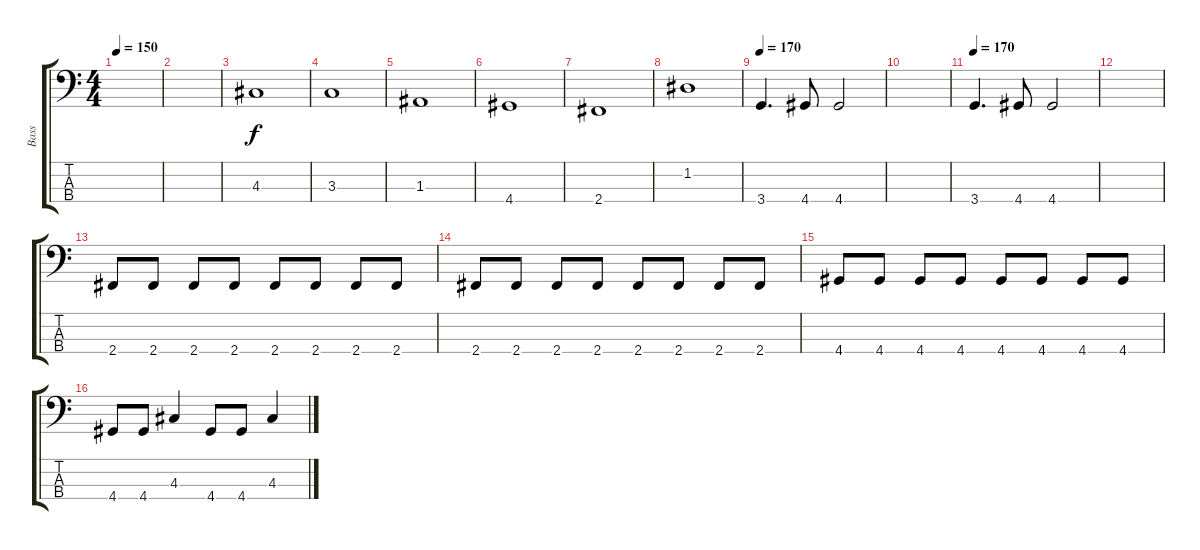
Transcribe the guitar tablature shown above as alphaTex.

\track ("Bass" "Bass") {instrument electricbassfinger}
\staff {score tabs}
\tuning (G2 D2 A1 E1) {hide}
\ts (4 4)
\tempo 150
\clef f4
\ks c
|
|
4.3.1 |
3.3.1 |
1.3.1 |
4.4.1 |
2.4.1 |
1.2.1 |
\tempo 170
3.4.4{d} 4.4.8 4.4.2 |
|
\tempo 170
3.4.4{d} 4.4.8 4.4.2 |
|
2.4.8 2.4.8 2.4.8 2.4.8 2.4.8 2.4.8 2.4.8 2.4.8 |
2.4.8 2.4.8 2.4.8 2.4.8 2.4.8 2.4.8 2.4.8 2.4.8 |
4.4.8 4.4.8 4.4.8 4.4.8 4.4.8 4.4.8 4.4.8 4.4.8 |
4.4.8 4.4.8 4.3.4 4.4.8 4.4.8 4.3.4
